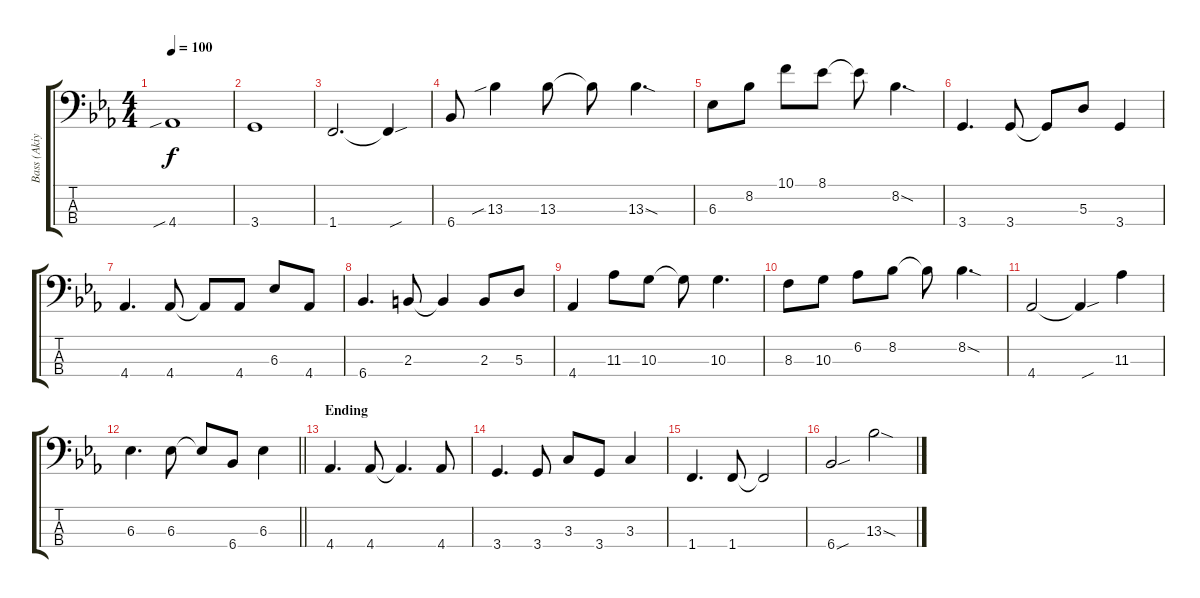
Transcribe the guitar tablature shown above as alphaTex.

\track ("Bass (Akiyama Mio)" "Bass (Akiy") {instrument electricbassfinger}
\staff {score tabs}
\tuning (G2 D2 A1 E1) {hide}
\ts (4 4)
\tempo 100
\clef f4
\ks eb
4.4{sib}.1{dy f} |
3.4.1 |
1.4.2{d} 1.4{sou t}.4 |
6.4.8 13.3{sib}.4 13.3.8 13.3{t}.8 13.3{sod}.4{d} |
6.3.8 8.2.8 10.1.8 8.1.8 8.1{t}.8 8.2{sod}.4{d} |
3.4.4{d} 3.4.8 3.4{t}.8 5.3.8 3.4.4 |
4.4.4{d} 4.4.8 4.4{t}.8 4.4.8 6.3.8 4.4.8 |
6.4.4{d} 2.3.8 2.3{t}.4 2.3.8 5.3.8 |
4.4.4 11.3.8 10.3.8 10.3{t}.8 10.3.4{d} |
8.3.8 10.3.8 6.2.8 8.2.8 8.2{t}.8 8.2{sod}.4{d} |
4.4.2 4.4{sou t}.4 11.3.4 |
\barLineRight lightlight
6.3.4{d} 6.3.8 6.3{t}.8 6.4.8 6.3.4 |
\section ("" "Ending")
4.4.4{d} 4.4.8 4.4{t}.4{d} 4.4.8 |
3.4.4{d} 3.4.8 3.3.8 3.4.8 3.3.4 |
1.4.4{d} 1.4.8 1.4{t}.2 |
6.4{sou}.2 13.3{sod}.2
